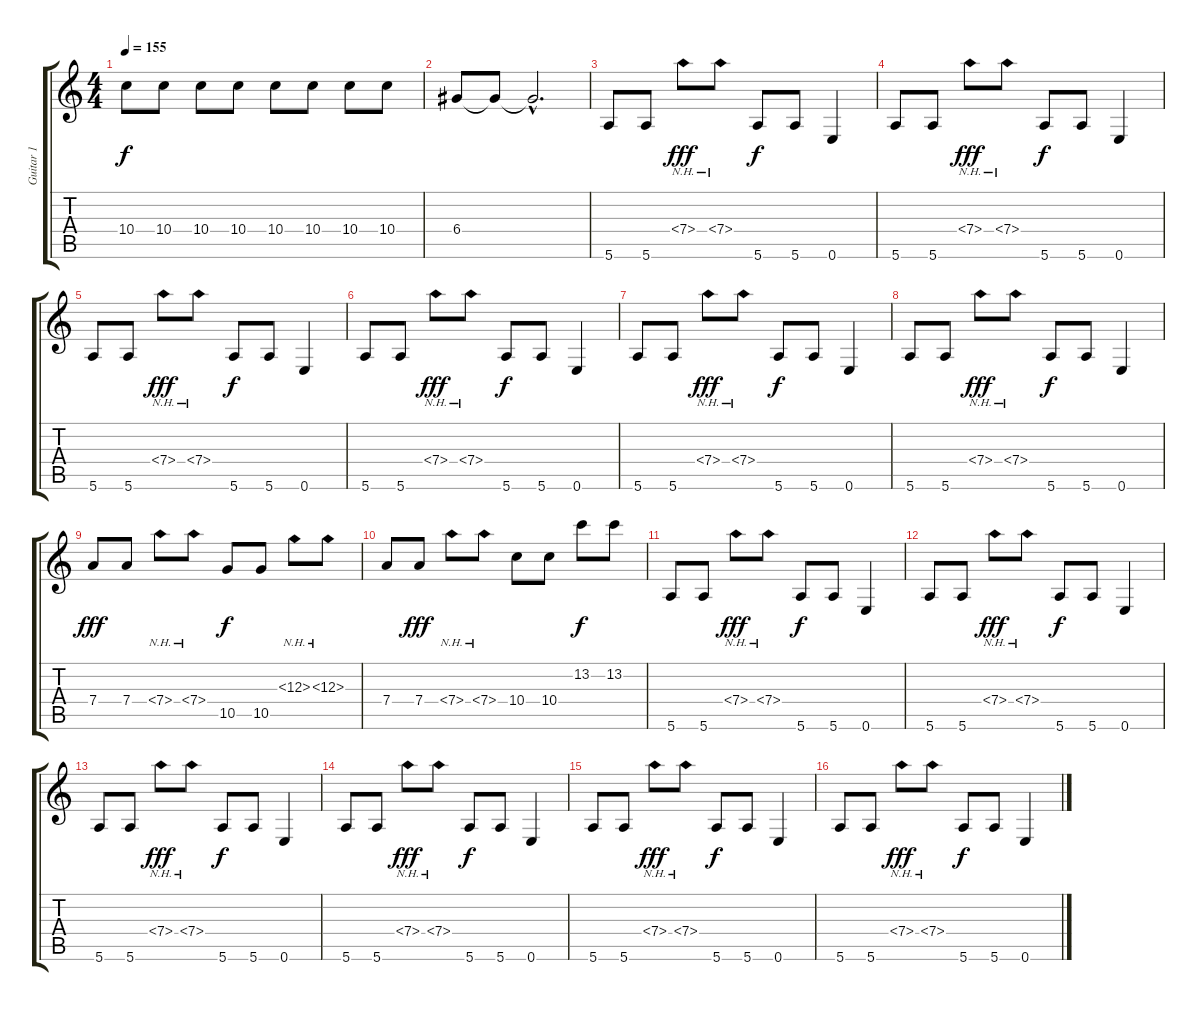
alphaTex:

\track ("Guitar 1" "Guitar 1") {instrument overdrivenguitar}
\staff {score tabs}
\tuning (E4 B3 G3 D3 A2 E2) {hide}
\ts (4 4)
\tempo 155
\clef g2
\ks c
10.4.8{dy f volume 16} 10.4.8 10.4.8 10.4.8 10.4.8 10.4.8 10.4.8 10.4.8 |
6.4.8 6.4{t}.8 6.4{hac t}.2{d} |
5.6.8{volume 16} 5.6.8 7.4{nh}.8{dy fff} 7.4{nh}.8 5.6.8{dy f} 5.6.8 0.6.4 |
5.6.8 5.6.8 7.4{nh}.8{dy fff} 7.4{nh}.8 5.6.8{dy f} 5.6.8 0.6.4 |
5.6.8 5.6.8 7.4{nh}.8{dy fff} 7.4{nh}.8 5.6.8{dy f} 5.6.8 0.6.4 |
5.6.8 5.6.8 7.4{nh}.8{dy fff} 7.4{nh}.8 5.6.8{dy f} 5.6.8 0.6.4 |
5.6.8 5.6.8 7.4{nh}.8{dy fff} 7.4{nh}.8 5.6.8{dy f} 5.6.8 0.6.4 |
5.6.8 5.6.8 7.4{nh}.8{dy fff} 7.4{nh}.8 5.6.8{dy f} 5.6.8 0.6.4 |
7.4.8{dy fff} 7.4.8 7.4{nh}.8 7.4{nh}.8 10.5.8{dy f} 10.5.8 12.3{nh}.8 12.3{nh}.8 |
7.4.8 7.4.8{dy fff} 7.4{nh}.8 7.4{nh}.8 10.4.8 10.4.8 13.2.8{dy f} 13.2.8 |
5.6.8 5.6.8 7.4{nh}.8{dy fff} 7.4{nh}.8 5.6.8{dy f} 5.6.8 0.6.4 |
5.6.8 5.6.8 7.4{nh}.8{dy fff} 7.4{nh}.8 5.6.8{dy f} 5.6.8 0.6.4 |
5.6.8 5.6.8 7.4{nh}.8{dy fff} 7.4{nh}.8 5.6.8{dy f} 5.6.8 0.6.4 |
5.6.8 5.6.8 7.4{nh}.8{dy fff} 7.4{nh}.8 5.6.8{dy f} 5.6.8 0.6.4 |
5.6.8 5.6.8 7.4{nh}.8{dy fff} 7.4{nh}.8 5.6.8{dy f} 5.6.8 0.6.4 |
5.6.8 5.6.8 7.4{nh}.8{dy fff} 7.4{nh}.8 5.6.8{dy f} 5.6.8 0.6.4
